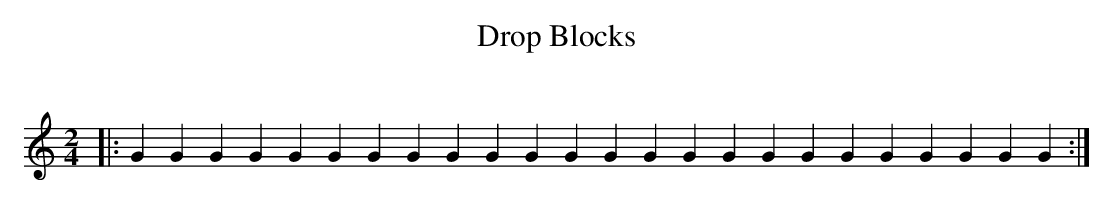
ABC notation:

X:1
T:Drop Blocks
O:
M:2/4
L:1/4
K:C
|: GGGGGGGGGGGGGGGGGGGGGGGG :|
|:  :|
